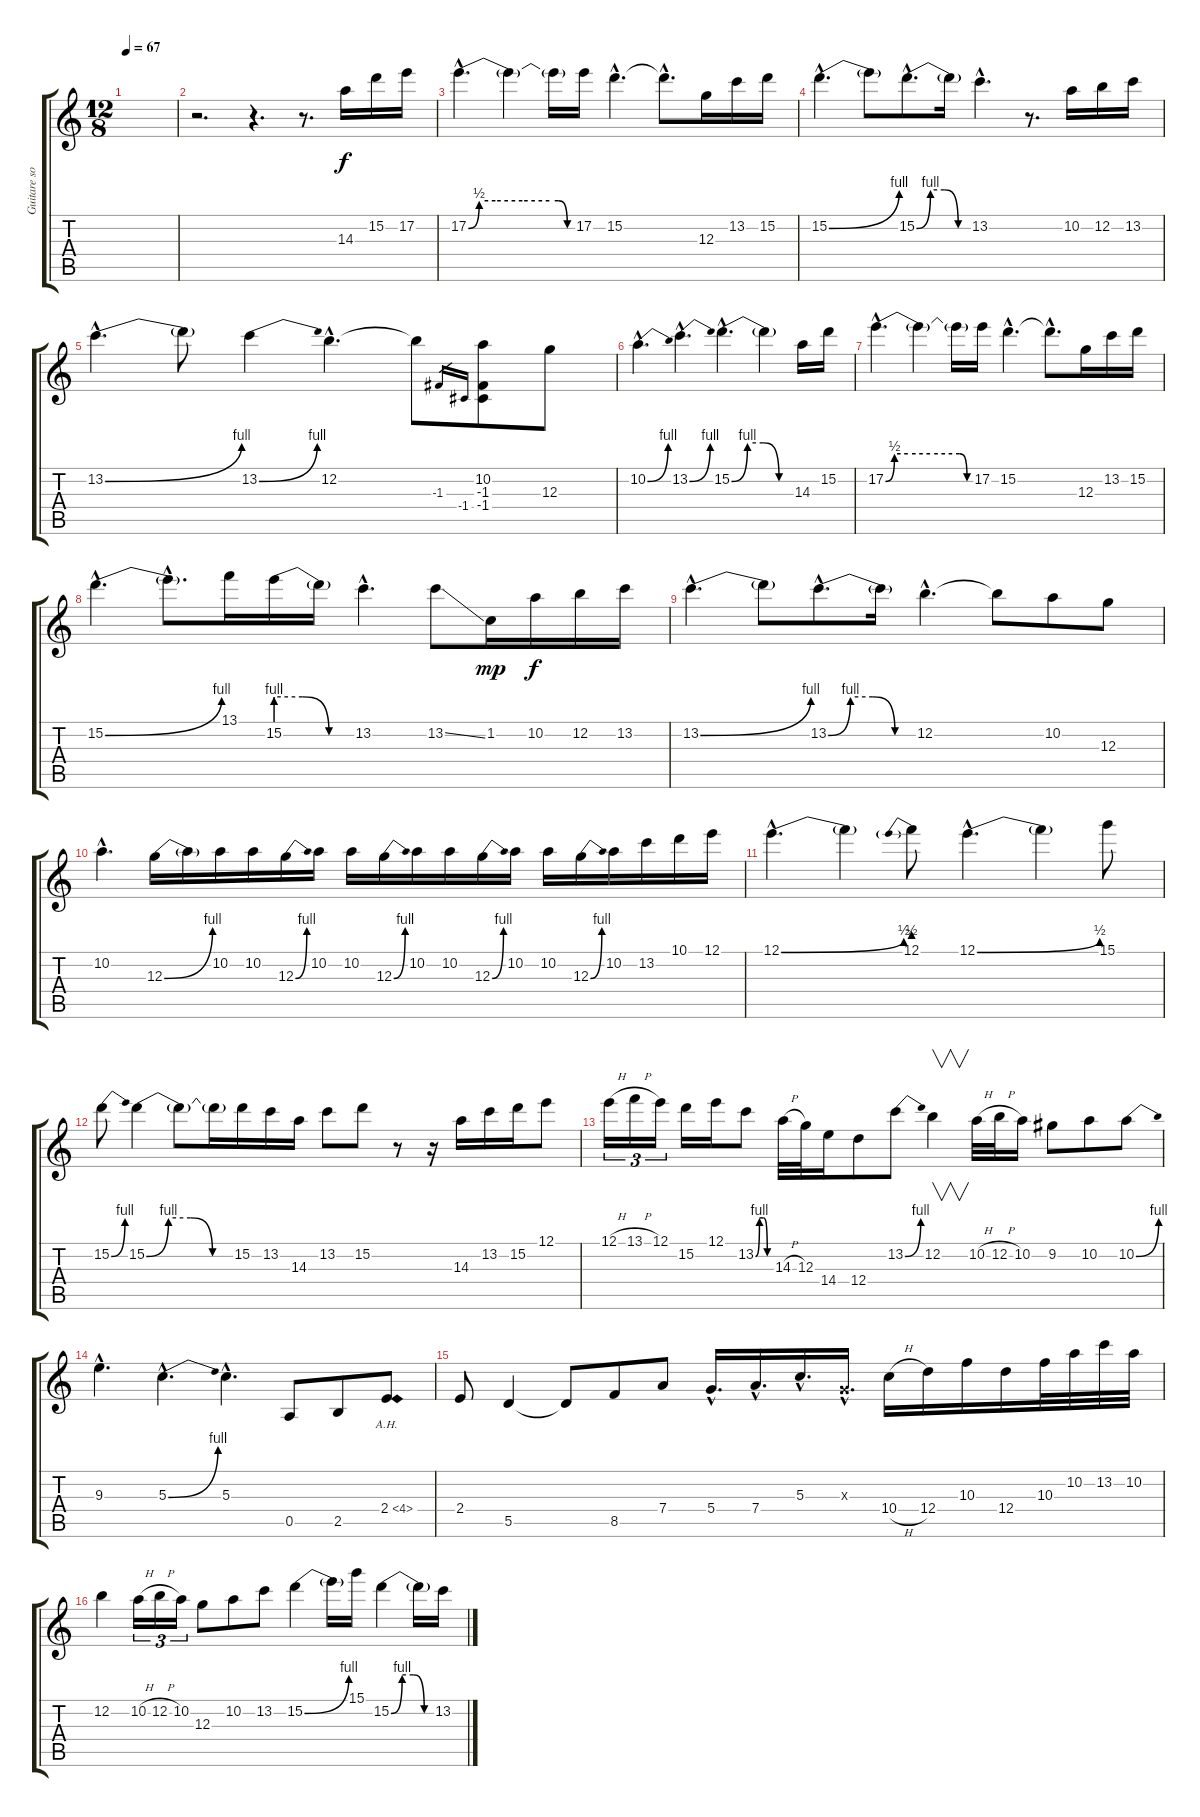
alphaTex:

\track ("Guitare solo" "Guitare so") {instrument distortionguitar}
\staff {score tabs}
\tuning (E4 B3 G3 D3 A2 E2) {hide}
\ts (12 8)
\tempo 67
\clef g2
\ks c
|
r.2{d} r.4{d} r.8{d} 14.3.16{dy f} 15.2.16 17.2.16 |
17.2{be (custom 0 0 6 2 15 2 30 2 45 2 50 2 55 0 60 0) hac}.4{d} 17.2{t}.4 17.2{t}.16 17.2.16 15.2{hac}.4{d} 15.2{hac t}.8{d} 12.3.16 13.2.16 15.2.16 |
15.2{be (bend 0 0 60 4) hac}.4{d} 15.2{t}.8 15.2{be (custom 0 0 15 4 30 4 45 0 60 0) hac}.8{d} 15.2{t}.16 13.2{hac}.4{d} r.8{d} 10.2.16 12.2.16 13.2.16 |
13.2{be (bend 0 0 60 4) hac}.4{d} 13.2{t}.8 13.2{be (bend 0 0 60 4)}.4 12.2{hac}.4{d} 12.2{t}.8 -1.3.16{gr} -1.4.16{gr} (10.2 -1.3 -1.4).8 12.3.8 |
10.2{be (bend 0 0 60 4) hac}.4{d} 13.2{be (bend 0 0 60 4) hac}.4{d} 15.2{be (custom 0 0 15 4 30 4 45 0 60 0) hac}.4{d} 15.2{t}.4 14.3.16 15.2.16 |
17.2{be (custom 0 0 6 2 15 2 30 2 45 2 50 2 55 0 60 0) hac}.4{d} 17.2{t}.4 17.2{t}.16 17.2.16 15.2{hac}.4{d} 15.2{hac t}.8{d} 12.3.16 13.2.16 15.2.16 |
15.2{be (bend 0 0 60 4) hac}.4{d} 15.2{hac t}.8{d} 13.1.16 15.2{be (custom 0 4 20 4 40 0 60 0)}.16 15.2{t}.16 13.2{hac}.4{d} 13.2{ss}.8 1.2.16{dy mp} 10.2.16{dy f} 12.2.16 13.2.16 |
13.2{be (bend 0 0 60 4) hac}.4{d} 13.2{t}.8 13.2{be (custom 0 0 15 4 30 4 45 0 60 0) hac}.8{d} 13.2{t}.16 12.2{hac}.4{d} 12.2{t}.8 10.2.8 12.3.8 |
10.2{hac}.4{d} 12.3{be (bend 0 0 60 4)}.16 12.3{t}.16 10.2.16 10.2.16 12.3{be (bend 0 0 60 4)}.16 10.2.16 10.2.16 12.3{be (bend 0 0 60 4)}.16 10.2.16 10.2.16 12.3{be (bend 0 0 60 4)}.16 10.2.16 10.2.16 12.3{be (bend 0 0 60 4)}.16 10.2.16 13.2.16 10.1.16 12.1.16 |
12.1{be (bend 0 0 60 2) hac}.4{d} 12.1{t}.4 12.1{be (prebend 0 2 60 2)}.8 12.1{be (bend 0 0 60 2) hac}.4{d} 12.1{t}.4 15.1.8 |
15.2{be (bend 0 0 60 4)}.8 15.2{be (custom 0 0 15 4 30 4 45 0 60 0)}.4 15.2{t}.8 15.2{t}.16 15.2.16 13.2.16 14.3.16 13.2.8 15.2.8 r.8 r.16 14.3.16 13.2.16 15.2.16 12.1.8 |
12.1{h}.16{tu (3 2)} 13.1{h}.16{tu (3 2)} 12.1.16{tu (3 2)} 15.2.16 12.1.16 13.2{be (custom 0 0 15 4 30 4 45 0 60 0)}.8 14.3{h}.32 12.3.32 14.4.16 12.4.8 13.2{be (bend 0 0 60 4)}.8 12.2.4{v} 10.2{h}.32 12.2{h}.32 10.2.16 9.2.8 10.2.8 10.2{be (bend 0 0 60 4)}.8 |
9.3{hac}.4{d} 5.3{be (bend 0 0 60 4) hac}.4{d} 5.3{hac}.4{d} 0.5.8 2.5.8 2.4{ah 2}.8 |
2.4.8 5.5.4 5.5{t}.8 8.5.8 7.4.8 5.4{hac}.16{d} 7.4{hac}.16{d} 5.3{hac}.16{d} 0.3{hac x}.16{d} 10.4{h}.16 12.4.16 10.3.16 12.4.16 10.3.32 10.2.32 13.2.32 10.2.32 |
12.2.4 10.2{h}.16{tu (3 2)} 12.2{h}.16{tu (3 2)} 10.2.16{tu (3 2)} 12.3.8 10.2.8 13.2.8 15.2{be (bend 0 0 60 4)}.4 15.2{t}.16 15.1.16 15.2{be (custom 0 0 15 4 30 4 45 0 60 0)}.4 15.2{t}.16 13.2.16
